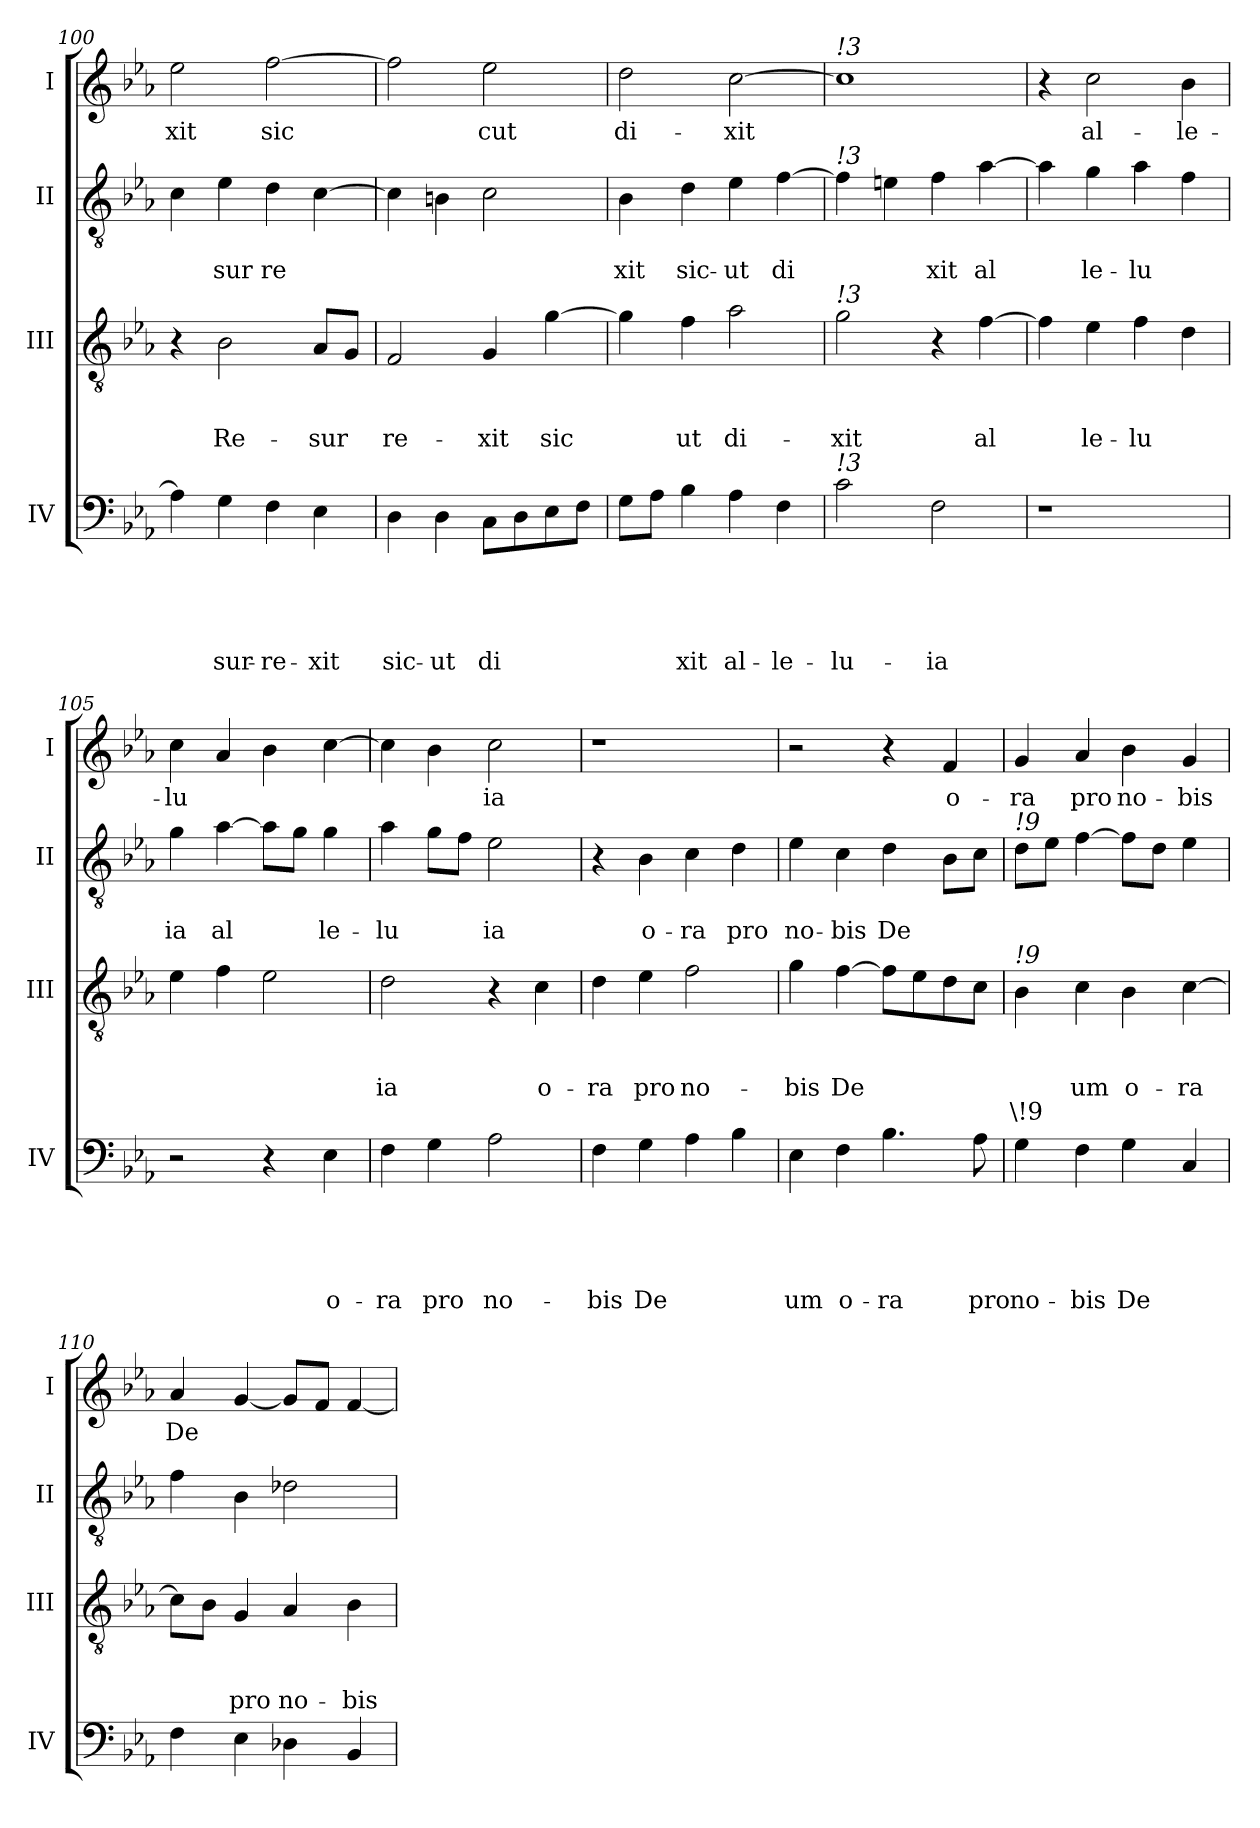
**kern	**text	**text	**text	**text	**text	**kern	**text	**text	**text	**text	**kern	**text	**text	**kern	**text
*part4	*part4	*part4	*part4	*part4	*part4	*part3	*part3	*part3	*part3	*part3	*part2	*part2	*part2	*part1	*part1
*staff4	*staff4	*staff4	*staff4	*staff4	*staff4	*staff3	*staff3	*staff3	*staff3	*staff3	*staff2	*staff2	*staff2	*staff1	*staff1
*I"IV	*	*	*	*	*	*I"III	*	*	*	*	*I"II	*	*	*I"I	*
*I'IV	*	*	*	*	*	*I'III	*	*	*	*	*I'II	*	*	*I'I	*
*clefF4	*	*	*	*	*	*clefGv2	*	*	*	*	*clefGv2	*	*	*clefG2	*
*k[b-e-a-]	*	*	*	*	*	*k[b-e-a-]	*	*	*	*	*k[b-e-a-]	*	*	*k[b-e-a-]	*
*E-:	*	*	*	*	*	*E-:	*	*	*	*	*E-:	*	*	*E-:	*
=100	=100	=100	=100	=100	=100	=100	=100	=100	=100	=100	=100	=100	=100	=100	=100
!	!	!	!	!	!	!	!	!	!	!	!	!	!	!	!LO:LY:b
4A-\]	.	.	.	.	.	4r	.	.	.	.	4c\	.	.	2ee-\	-xit
!	!	!	!	!	!LO:LY:b	!	!	!	!LO:LY:b	!	!	!	!LO:LY:b	!	!
4G\	.	.	.	.	sur-	2B-\	.	.	Re-	.	4e-\	.	sur	.	.
!	!	!	!	!	!LO:LY:b	!	!	!	!	!	!	!	!LO:LY:b	!	!LO:LY:b
4F\	.	.	.	.	-re-	.	.	.	.	.	4d\	.	re	[>2ff\	sic
!	!	!	!	!	!LO:LY:b	!	!	!	!LO:LY:b	!	!	!	!	!	!
4E-\	.	.	.	.	-xit	8A-/L	.	.	-sur	.	[>4c\	.	.	.	.
.	.	.	.	.	.	8G/J	.	.	.	.	.	.	.	.	.
=101	=101	=101	=101	=101	=101	=101	=101	=101	=101	=101	=101	=101	=101	=101	=101
!	!	!	!	!	!LO:LY:b	!	!	!	!LO:LY:b	!	!	!	!	!	!
4D\	.	.	.	.	sic-	2F/	.	.	re-	.	4c\]	.	.	2ff\]	.
!	!	!	!	!	!LO:LY:b	!	!	!	!	!	!	!	!	!	!
4D\	.	.	.	.	-ut	.	.	.	.	.	4Bn\	.	.	.	.
!	!	!	!	!	!LO:LY:b	!	!	!	!LO:LY:b	!	!	!	!	!	!LO:LY:b
8C\L	.	.	.	.	di	4G/	.	.	-xit	.	2c\	.	.	2ee-\	cut
8D\	.	.	.	.	.	.	.	.	.	.	.	.	.	.	.
!	!	!	!	!	!	!	!	!	!LO:LY:b	!	!	!	!	!	!
8E-\	.	.	.	.	.	[>4g\	.	.	sic	.	.	.	.	.	.
8F\J	.	.	.	.	.	.	.	.	.	.	.	.	.	.	.
=102	=102	=102	=102	=102	=102	=102	=102	=102	=102	=102	=102	=102	=102	=102	=102
!	!	!	!	!	!	!	!	!	!	!	!	!	!LO:LY:b	!	!LO:LY:b
8G\L	.	.	.	.	.	4g\]	.	.	.	.	4B-\	.	xit	2dd\	di-
8A-\J	.	.	.	.	.	.	.	.	.	.	.	.	.	.	.
!	!	!	!	!	!LO:LY:b	!	!	!	!LO:LY:b	!	!	!	!LO:LY:b	!	!
4B-\	.	.	.	.	xit	4f\	.	.	ut	.	4d\	.	sic-	.	.
!	!	!	!	!	!LO:LY:b	!	!	!	!LO:LY:b	!	!	!	!LO:LY:b	!	!LO:LY:b
4A-\	.	.	.	.	al-	2a-\	.	.	di-	.	4e-\	.	-ut	[<2cc\	-xit
!	!	!	!	!	!LO:LY:b	!	!	!	!	!	!	!	!LO:LY:b	!	!
4F\	.	.	.	.	-le-	.	.	.	.	.	[<4f\	.	di	.	.
!!LO:LB:g=z
=103	=103	=103	=103	=103	=103	=103	=103	=103	=103	=103	=103	=103	=103	=103	=103
!	!	!	!	!	!	!	!	!	!	!	!	!	!	!LO:TX:a:i:t=!3	!
!	!	!	!	!	!	!	!	!	!	!	!LO:TX:a:i:t=!3	!	!	!	!
!	!	!	!	!	!	!LO:TX:a:i:t=!3	!	!	!	!	!	!	!	!	!
!LO:TX:a:i:t=!3	!	!	!	!	!	!	!	!	!	!	!	!	!	!	!
!	!	!	!	!	!LO:LY:b	!	!	!	!LO:LY:b	!	!	!	!	!	!
2c\	.	.	.	.	-lu-	2g\	.	.	-xit	.	4f\]	.	.	1cc]	.
.	.	.	.	.	.	.	.	.	.	.	4en\	.	.	.	.
!	!	!	!	!	!LO:LY:b	!	!	!	!	!	!	!	!LO:LY:b	!	!
2F\	.	.	.	.	-ia	4r	.	.	.	.	4f\	.	xit	.	.
!	!	!	!	!	!	!	!	!	!LO:LY:b	!	!	!	!LO:LY:b	!	!
.	.	.	.	.	.	[>4f\	.	.	al	.	[>4a-\	.	al	.	.
=104	=104	=104	=104	=104	=104	=104	=104	=104	=104	=104	=104	=104	=104	=104	=104
1r	.	.	.	.	.	4f\]	.	.	.	.	4a-\]	.	.	4r	.
!	!	!	!	!	!	!	!	!	!LO:LY:b	!	!	!	!LO:LY:b	!	!LO:LY:b
.	.	.	.	.	.	4e-\	.	.	le-	.	4g\	.	le-	2cc\	al-
!	!	!	!	!	!	!	!	!	!LO:LY:b	!	!	!	!LO:LY:b	!	!
.	.	.	.	.	.	4f\	.	.	-lu	.	4a-\	.	-lu	.	.
!	!	!	!	!	!	!	!	!	!	!	!	!	!	!	!LO:LY:b
.	.	.	.	.	.	4d\	.	.	.	.	4f\	.	.	4b-\	-le-
=105	=105	=105	=105	=105	=105	=105	=105	=105	=105	=105	=105	=105	=105	=105	=105
!	!	!	!	!	!	!	!	!	!	!	!	!	!LO:LY:b	!	!LO:LY:b
2r	.	.	.	.	.	4e-\	.	.	.	.	4g\	.	ia	4cc\	-lu
!	!	!	!	!	!	!	!	!	!	!	!	!	!LO:LY:b	!	!
.	.	.	.	.	.	4f\	.	.	.	.	[>4a-\	.	al	4a-/	.
4r	.	.	.	.	.	2e-\	.	.	.	.	8a-\L]	.	.	4b-\	.
.	.	.	.	.	.	.	.	.	.	.	8g\J	.	.	.	.
!	!	!	!	!	!LO:LY:b	!	!	!	!	!	!	!	!LO:LY:b	!	!
4E-\	.	.	.	.	o-	.	.	.	.	.	4g\	.	le-	[>4cc\	.
=106	=106	=106	=106	=106	=106	=106	=106	=106	=106	=106	=106	=106	=106	=106	=106
!	!	!	!	!	!LO:LY:b	!	!	!	!LO:LY:b	!	!	!	!LO:LY:b	!	!
4F\	.	.	.	.	-ra	2d\	.	.	ia	.	4a-\	.	-lu	4cc\]	.
!	!	!	!	!	!LO:LY:b	!	!	!	!	!	!	!	!	!	!
4G\	.	.	.	.	pro	.	.	.	.	.	8g\L	.	.	4b-\	.
.	.	.	.	.	.	.	.	.	.	.	8f\J	.	.	.	.
!	!	!	!	!	!LO:LY:b	!	!	!	!	!	!	!	!LO:LY:b	!	!LO:LY:b
2A-\	.	.	.	.	no-	4r	.	.	.	.	2e-\	.	ia	2cc\	ia
!	!	!	!	!	!	!	!	!	!LO:LY:b	!	!	!	!	!	!
.	.	.	.	.	.	4c\	.	.	o-	.	.	.	.	.	.
=107	=107	=107	=107	=107	=107	=107	=107	=107	=107	=107	=107	=107	=107	=107	=107
!	!	!	!	!	!LO:LY:b	!	!	!	!LO:LY:b	!	!	!	!	!	!
4F\	.	.	.	.	-bis	4d\	.	.	-ra	.	4r	.	.	1r	.
!	!	!	!	!	!LO:LY:b	!	!	!	!LO:LY:b	!	!	!	!LO:LY:b	!	!
4G\	.	.	.	.	De	4e-\	.	.	pro	.	4B-\	.	o-	.	.
!	!	!	!	!	!	!	!	!	!LO:LY:b	!	!	!	!LO:LY:b	!	!
4A-\	.	.	.	.	.	2f\	.	.	no-	.	4c\	.	-ra	.	.
!	!	!	!	!	!	!	!	!	!	!	!	!	!LO:LY:b	!	!
4B-\	.	.	.	.	.	.	.	.	.	.	4d\	.	pro	.	.
=108	=108	=108	=108	=108	=108	=108	=108	=108	=108	=108	=108	=108	=108	=108	=108
!	!	!	!	!	!LO:LY:b	!	!	!	!LO:LY:b	!	!	!	!LO:LY:b	!	!
4E-\	.	.	.	.	um	4g\	.	.	-bis	.	4e-\	.	no-	2r	.
!	!	!	!	!	!LO:LY:b	!	!	!	!LO:LY:b	!	!	!	!LO:LY:b	!	!
4F\	.	.	.	.	o-	[>4f\	.	.	De	.	4c\	.	-bis	.	.
!	!	!	!	!	!LO:LY:b	!	!	!	!	!	!	!	!LO:LY:b	!	!
4.B-\	.	.	.	.	-ra	8f\L]	.	.	.	.	4d\	.	De	4r	.
.	.	.	.	.	.	8e-\	.	.	.	.	.	.	.	.	.
!	!	!	!	!	!	!	!	!	!	!	!	!	!	!	!LO:LY:b
.	.	.	.	.	.	8d\	.	.	.	.	8B-\L	.	.	4f/	o-
!	!	!	!	!	!LO:LY:b	!	!	!	!	!	!	!	!	!	!
8A-\	.	.	.	.	pro	8c\J	.	.	.	.	8c\J	.	.	.	.
!!LO:PB:g=z
=109	=109	=109	=109	=109	=109	=109	=109	=109	=109	=109	=109	=109	=109	=109	=109
!	!	!	!	!	!	!	!	!	!	!	!LO:TX:a:i:t=!9	!	!	!	!
!	!	!	!	!	!	!LO:TX:a:i:t=!9	!	!	!	!	!	!	!	!	!
!	!	!	!	!	!LO:LY:b	!	!	!	!	!LO:LY:b:rj	!	!	!	!	!LO:LY:b
4G\	.	.	.	.	no-	4B-\	.	.	.	\!9	8d\L	.	.	4g/	-ra
.	.	.	.	.	.	.	.	.	.	.	8e-\J	.	.	.	.
!	!	!	!	!	!LO:LY:b	!	!	!	!LO:LY:b	!	!	!	!	!	!LO:LY:b
4F\	.	.	.	.	-bis	4c\	.	.	um	.	[>4f\	.	.	4a-/	pro
!	!	!	!	!	!LO:LY:b	!	!	!	!LO:LY:b	!	!	!	!	!	!LO:LY:b
4G\	.	.	.	.	De	4B-\	.	.	o-	.	8f\L]	.	.	4b-\	no-
.	.	.	.	.	.	.	.	.	.	.	8d\J	.	.	.	.
!	!	!	!	!	!	!	!	!	!LO:LY:b	!	!	!	!	!	!LO:LY:b
4C/	.	.	.	.	.	[>4c\	.	.	-ra	.	4e-\	.	.	4g/	-bis
=110	=110	=110	=110	=110	=110	=110	=110	=110	=110	=110	=110	=110	=110	=110	=110
!	!	!	!	!	!	!	!	!	!	!	!	!	!	!	!LO:LY:b
4F\	.	.	.	.	.	8c\L]	.	.	.	.	4f\	.	.	4a-/	De
.	.	.	.	.	.	8B-\J	.	.	.	.	.	.	.	.	.
!	!	!	!	!	!	!	!	!	!LO:LY:b	!	!	!	!	!	!
4E-\	.	.	.	.	.	4G/	.	.	pro	.	4B-\	.	.	[<4g/	.
!	!	!	!	!	!	!	!	!	!LO:LY:b	!	!	!	!	!	!
4D-X\	.	.	.	.	.	4A-/	.	.	no-	.	2d-X\	.	.	8g/L]	.
.	.	.	.	.	.	.	.	.	.	.	.	.	.	8f/J	.
!	!	!	!	!	!	!	!	!	!LO:LY:b	!	!	!	!	!	!
4BB-/	.	.	.	.	.	4B-\	.	.	-bis	.	.	.	.	[<4f/	.
=	=	=	=	=	=	=	=	=	=	=	=	=	=	=	=
*-	*-	*-	*-	*-	*-	*-	*-	*-	*-	*-	*-	*-	*-	*-	*-
